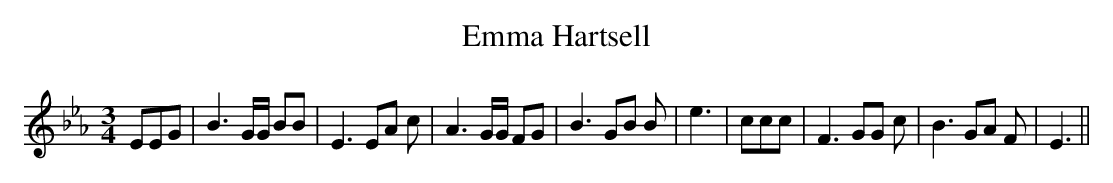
X:1
T:Emma Hartsell
M:3/4
L:1/8
K:Eb
 EEG| B3 G/2G/2 BB| E3 EA c| A3 G/2G/2 FG| B3 GB B| e3| ccc| F3 GG c|\
 B3 GA F| E3||
